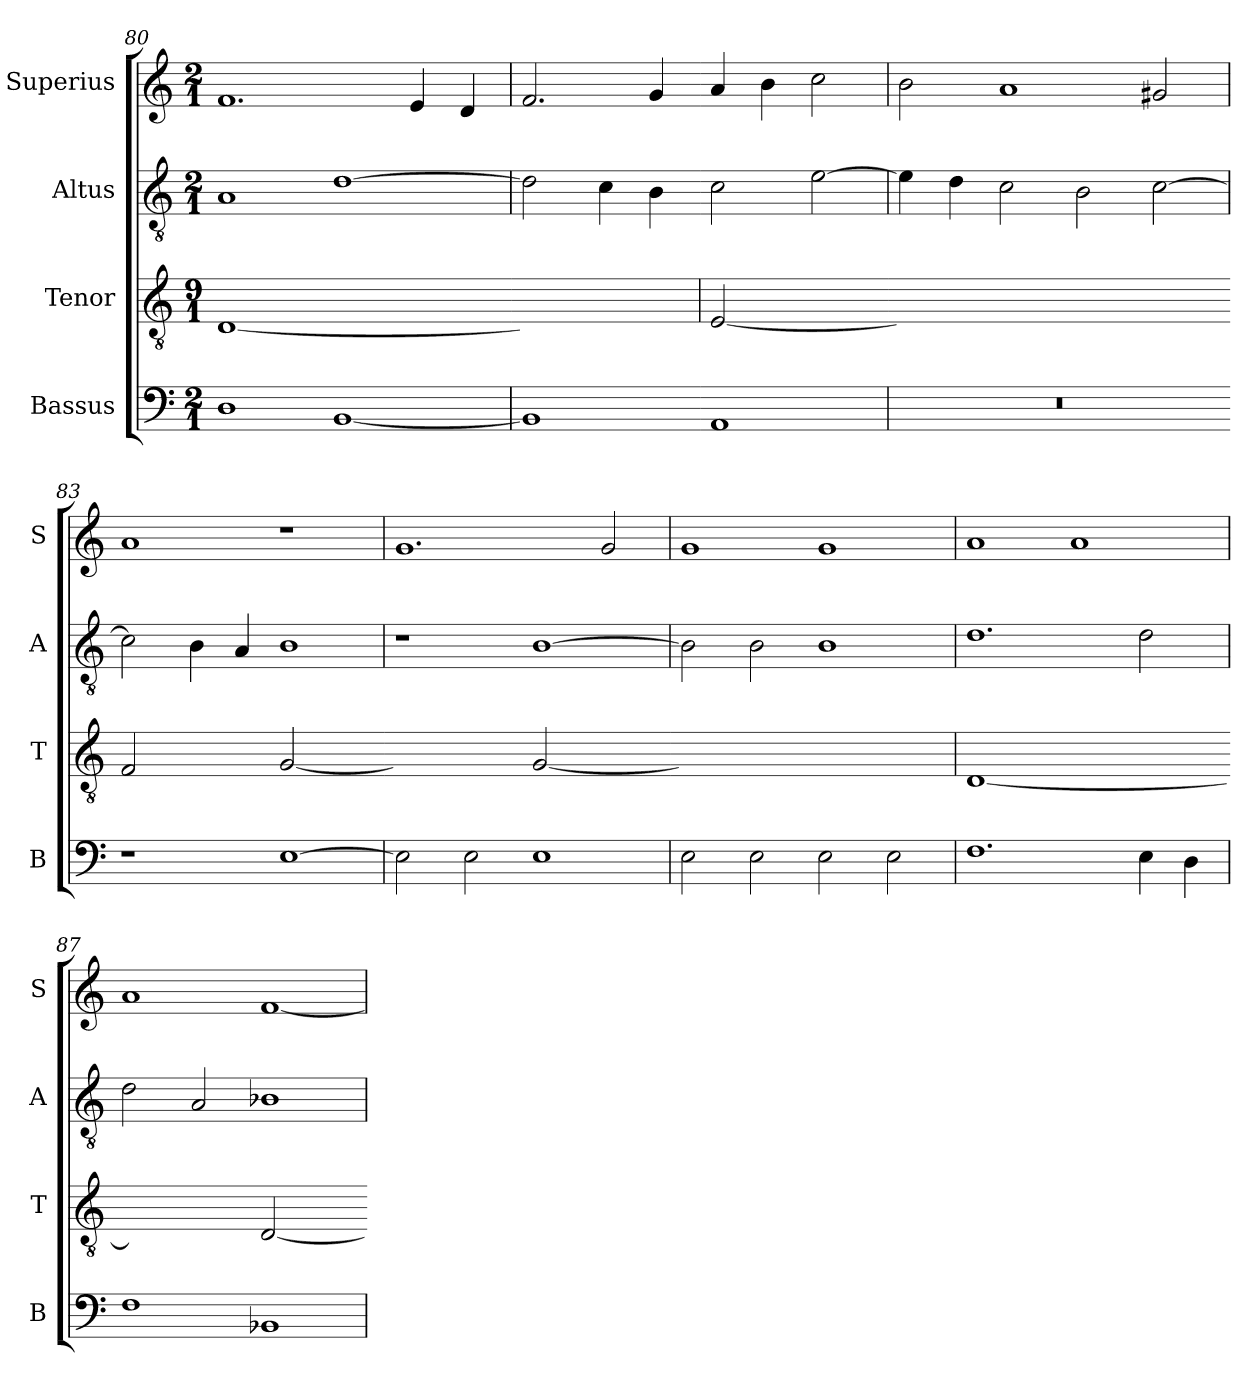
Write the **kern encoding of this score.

**kern	**kern	**kern	**kern
*part4	*part3	*part2	*part1
*staff4	*staff3	*staff2	*staff1
*I"Bassus	*I"Tenor	*I"Altus	*I"Superius
*I'B	*I'T	*I'A	*I'S
*clefF4	*clefGv2	*clefGv2	*clefG2
*k[]	*k[]	*k[]	*k[]
*M2/1	*M9/1	*M2/1	*M2/1
=80	=80	=80	=80
!	!LO:N:vis=1	!	!
1D	[0D	1A	1.f
[1BB	.	[1d	.
.	.	.	4e/
.	.	.	4d/
=81	=81-	=81	=81
!	!LO:N:vis=2	!	!
1BB]	1Dyy]	2d\]	2.f/
.	.	4c\	.
.	.	4B\	4g/
=-	=	=-	=-
!	!LO:N:vis=2	!	!
1AA	[1E	2c\	4a/
.	.	.	4b\
.	.	[2e\	2cc\
=82	=82-	=82	=82
!	!LO:N:vis=1	!	!
0r	0Eyy]	4e\]	2b\
.	.	4d\	.
.	.	2c\	1a
.	.	2B\	.
.	.	[2c\	2g#X/
=83	=83-	=83	=83
!	!LO:N:vis=2	!	!
1r	1F	2c\]	1a
.	.	4B\	.
.	.	4A/	.
!	!LO:N:vis=2	!	!
[1E	[1G	1B	1r
=84	=84-	=84	=84
!	!LO:N:vis=2	!	!
2E\]	1Gyy]	1r	1.g
2E\	.	.	.
!	!LO:N:vis=2	!	!
1E	[1G	[1B	.
.	.	.	2g/
=85	=85-	=85	=85
!	!LO:N:vis=1	!	!
2E\	0Gyy]	2B\]	1g
2E\	.	2B\	.
2E\	.	1B	1g
2E\	.	.	.
=86	=86	=86	=86
!	!LO:N:vis=1	!	!
1.F	[0D	1.d	1a
.	.	.	1a
4E\	.	2d\	.
4D\	.	.	.
=87	=87-	=87	=87
!	!LO:N:vis=2	!	!
1F	1Dyy]	2d\	1a
.	.	2A/	.
!	!LO:N:vis=2	!	!
1BB-X	[1D	1B-X	[1f
=	=-	=	=
*-	*-	*-	*-
